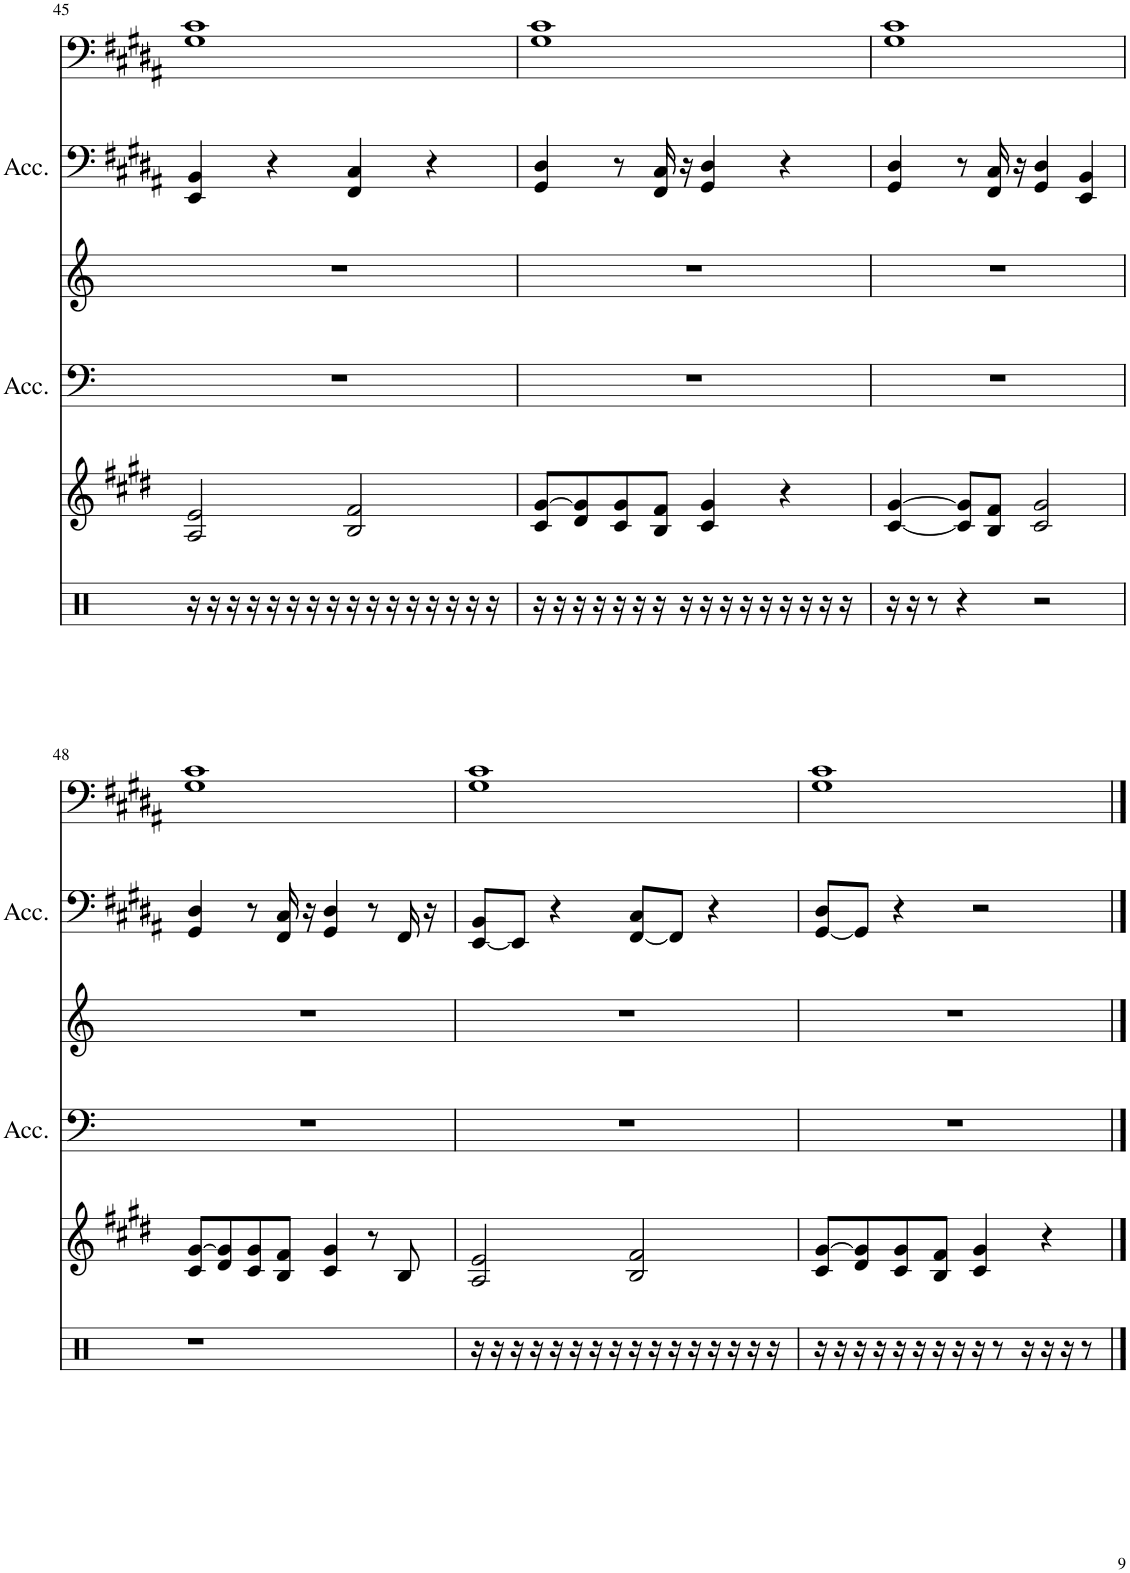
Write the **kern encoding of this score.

**kern	**kern	**kern	**kern	**kern	**kern
*part6	*part5	*part4	*part3	*part2	*part1
*staff6	*staff5	*staff4	*staff3	*staff2	*staff1
*I"Track 8	*I"Track 7	*I"Accordion	*I"Track 6	*I"Accordion	*I"Track 3
*	*	*I'Acc.	*	*I'Acc.	*
!!LO:PB:g=z
*clefX	*clefG2	*clefF4	*clefG2	*clefF4	*clefF4
*	*	*Trd7c12	*Trd-7c-12	*Trd-7c-12	*
*k[]	*k[f#c#g#d#]	*k[]	*k[]	*k[f#c#g#d#a#]	*k[f#c#g#d#a#]
*M4/4	*M4/4	*M4/4	*M4/4	*M4/4	*M4/4
=45	=45	=45	=45	=45	=45
16r	2A/ 2e/	1r	1r	4EE/ 4BB/	1G# 1c#
16r	.	.	.	.	.
16r	.	.	.	.	.
16r	.	.	.	.	.
16r	.	.	.	4r	.
16r	.	.	.	.	.
16r	.	.	.	.	.
16r	.	.	.	.	.
16r	2B/ 2f#/	.	.	4FF#/ 4C#/	.
16r	.	.	.	.	.
16r	.	.	.	.	.
16r	.	.	.	.	.
16r	.	.	.	4r	.
16r	.	.	.	.	.
16r	.	.	.	.	.
16r	.	.	.	.	.
=46	=46	=46	=46	=46	=46
16r	8c#/ [8g#/L	1r	1r	4GG#/ 4D#/	1G# 1c#
16r	.	.	.	.	.
16r	8d#/ 8g#/]	.	.	.	.
16r	.	.	.	.	.
16r	8c#/ 8g#/	.	.	8r	.
16r	.	.	.	.	.
16r	8B/ 8f#/J	.	.	16FF#/ 16C#/	.
16r	.	.	.	16r	.
16r	4c#/ 4g#/	.	.	4GG#/ 4D#/	.
16r	.	.	.	.	.
16r	.	.	.	.	.
16r	.	.	.	.	.
16r	4r	.	.	4r	.
16r	.	.	.	.	.
16r	.	.	.	.	.
16r	.	.	.	.	.
=47	=47	=47	=47	=47	=47
16r	[4c#/ [4g#/	1r	1r	4GG#/ 4D#/	1G# 1c#
16r	.	.	.	.	.
8r	.	.	.	.	.
4r	8c#/] 8g#/]L	.	.	8r	.
.	8B/ 8f#/J	.	.	16FF#/ 16C#/	.
.	.	.	.	16r	.
2r	2c#/ 2g#/	.	.	4GG#/ 4D#/	.
.	.	.	.	4EE/ 4BB/	.
!!LO:LB:g=z
=48	=48	=48	=48	=48	=48
1r	8c#/ [8g#/L	1r	1r	4GG#/ 4D#/	1G# 1c#
.	8d#/ 8g#/]	.	.	.	.
.	8c#/ 8g#/	.	.	8r	.
.	8B/ 8f#/J	.	.	16FF#/ 16C#/	.
.	.	.	.	16r	.
.	4c#/ 4g#/	.	.	4GG#/ 4D#/	.
.	8r	.	.	8r	.
.	8B/	.	.	16FF#/	.
.	.	.	.	16r	.
=49	=49	=49	=49	=49	=49
16r	2A/ 2e/	1r	1r	[8EE/ 8BB/L	1G# 1c#
16r	.	.	.	.	.
16r	.	.	.	8EE/J]	.
16r	.	.	.	.	.
16r	.	.	.	4r	.
16r	.	.	.	.	.
16r	.	.	.	.	.
16r	.	.	.	.	.
16r	2B/ 2f#/	.	.	[8FF#/ 8C#/L	.
16r	.	.	.	.	.
16r	.	.	.	8FF#/J]	.
16r	.	.	.	.	.
16r	.	.	.	4r	.
16r	.	.	.	.	.
16r	.	.	.	.	.
16r	.	.	.	.	.
=50	=50	=50	=50	=50	=50
16r	8c#/ [8g#/L	1r	1r	[8GG#/ 8D#/L	1G# 1c#
16r	.	.	.	.	.
16r	8d#/ 8g#/]	.	.	8GG#/J]	.
16r	.	.	.	.	.
16r	8c#/ 8g#/	.	.	4r	.
16r	.	.	.	.	.
16r	8B/ 8f#/J	.	.	.	.
16r	.	.	.	.	.
16r	4c#/ 4g#/	.	.	2r	.
8r	.	.	.	.	.
16r	.	.	.	.	.
16r	4r	.	.	.	.
16r	.	.	.	.	.
8r	.	.	.	.	.
==	==	==	==	==	==
*-	*-	*-	*-	*-	*-
